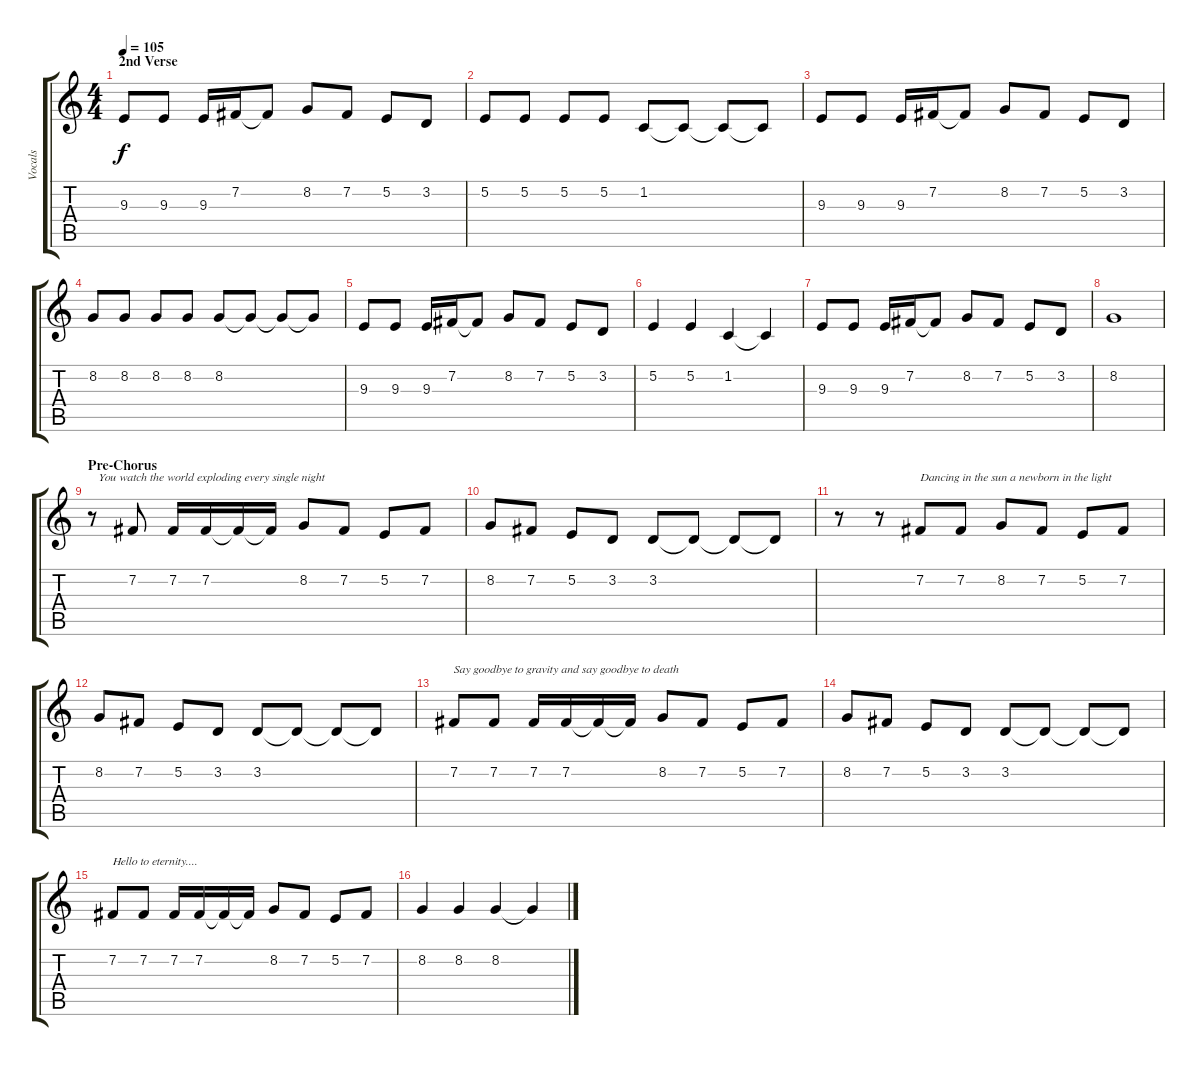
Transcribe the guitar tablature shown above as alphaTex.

\track ("Vocals" "Vocals") {instrument lead6voice}
\staff {score tabs}
\tuning (E4 B3 G3 D3 A2 E2) {hide}
\ts (4 4)
\section ("" "2nd Verse")
\tempo 105
\clef g2
\ks c
9.3.8{dy f} 9.3.8 9.3.16 7.2.16 7.2{t}.8 8.2.8 7.2.8 5.2.8 3.2.8 |
5.2.8 5.2.8 5.2.8 5.2.8 1.2.8 1.2{t}.8 1.2{t}.8 1.2{t}.8 |
9.3.8 9.3.8 9.3.16 7.2.16 7.2{t}.8 8.2.8 7.2.8 5.2.8 3.2.8 |
8.2.8 8.2.8 8.2.8 8.2.8 8.2.8 8.2{t}.8 8.2{t}.8 8.2{t}.8 |
9.3.8 9.3.8 9.3.16 7.2.16 7.2{t}.8 8.2.8 7.2.8 5.2.8 3.2.8 |
5.2.4 5.2.4 1.2.4 1.2{t}.4 |
9.3.8 9.3.8 9.3.16 7.2.16 7.2{t}.8 8.2.8 7.2.8 5.2.8 3.2.8 |
8.2.1 |
\section ("" "Pre-Chorus")
r.8{txt "  You watch the world exploding every single night"} 7.2.8 7.2.16 7.2.16 7.2{t}.16 7.2{t}.16 8.2.8 7.2.8 5.2.8 7.2.8 |
8.2.8 7.2.8 5.2.8 3.2.8 3.2.8 3.2{t}.8 3.2{t}.8 3.2{t}.8 |
r.8 r.8 7.2.8{txt "Dancing in the sun a newborn in the light"} 7.2.8 8.2.8 7.2.8 5.2.8 7.2.8 |
8.2.8 7.2.8 5.2.8 3.2.8 3.2.8 3.2{t}.8 3.2{t}.8 3.2{t}.8 |
7.2.8{txt "Say goodbye to gravity and say goodbye to death"} 7.2.8 7.2.16 7.2.16 7.2{t}.16 7.2{t}.16 8.2.8 7.2.8 5.2.8 7.2.8 |
8.2.8 7.2.8 5.2.8 3.2.8 3.2.8 3.2{t}.8 3.2{t}.8 3.2{t}.8 |
7.2.8{txt "Hello to eternity...."} 7.2.8 7.2.16 7.2.16 7.2{t}.16 7.2{t}.16 8.2.8 7.2.8 5.2.8 7.2.8 |
8.2.4 8.2.4 8.2.4 8.2{t}.4
